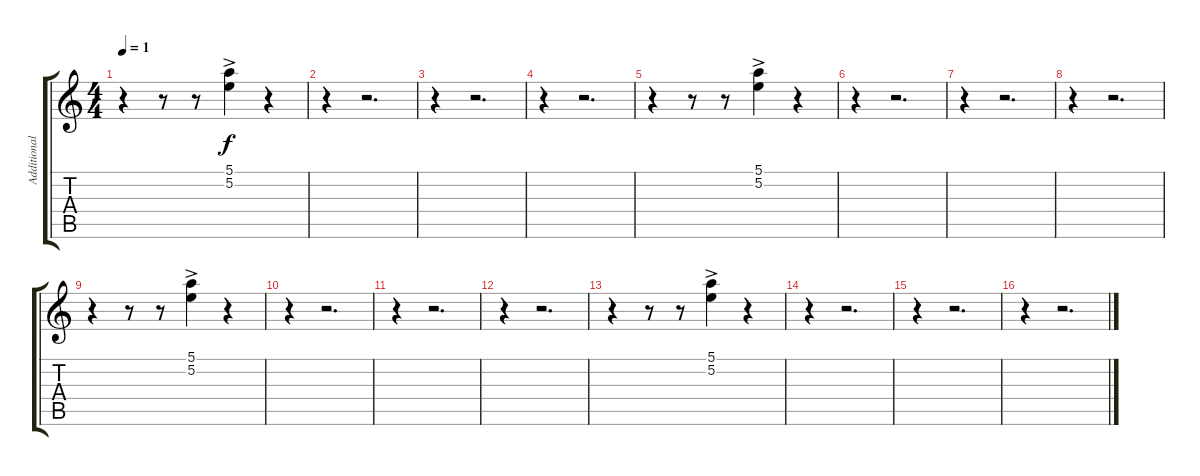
\track ("Additional Guitar" "Additional") {instrument distortionguitar}
\staff {score tabs}
\tuning (E4 B3 G3 D3 A2 E2) {hide}
\ts (4 4)
\tempo 1
\clef g2
\ks c
r.4{dy f} r.8 r.8 (5.1{ac} 5.2{ac}).4 r.4 |
r.4 r.2{d} |
r.4 r.2{d} |
r.4 r.2{d} |
r.4 r.8 r.8 (5.1{ac} 5.2{ac}).4 r.4 |
r.4 r.2{d} |
r.4 r.2{d} |
r.4 r.2{d} |
r.4 r.8 r.8 (5.1{ac} 5.2{ac}).4 r.4 |
r.4 r.2{d} |
r.4 r.2{d} |
r.4 r.2{d} |
r.4 r.8 r.8 (5.1{ac} 5.2{ac}).4 r.4 |
r.4 r.2{d} |
r.4 r.2{d} |
r.4 r.2{d}
